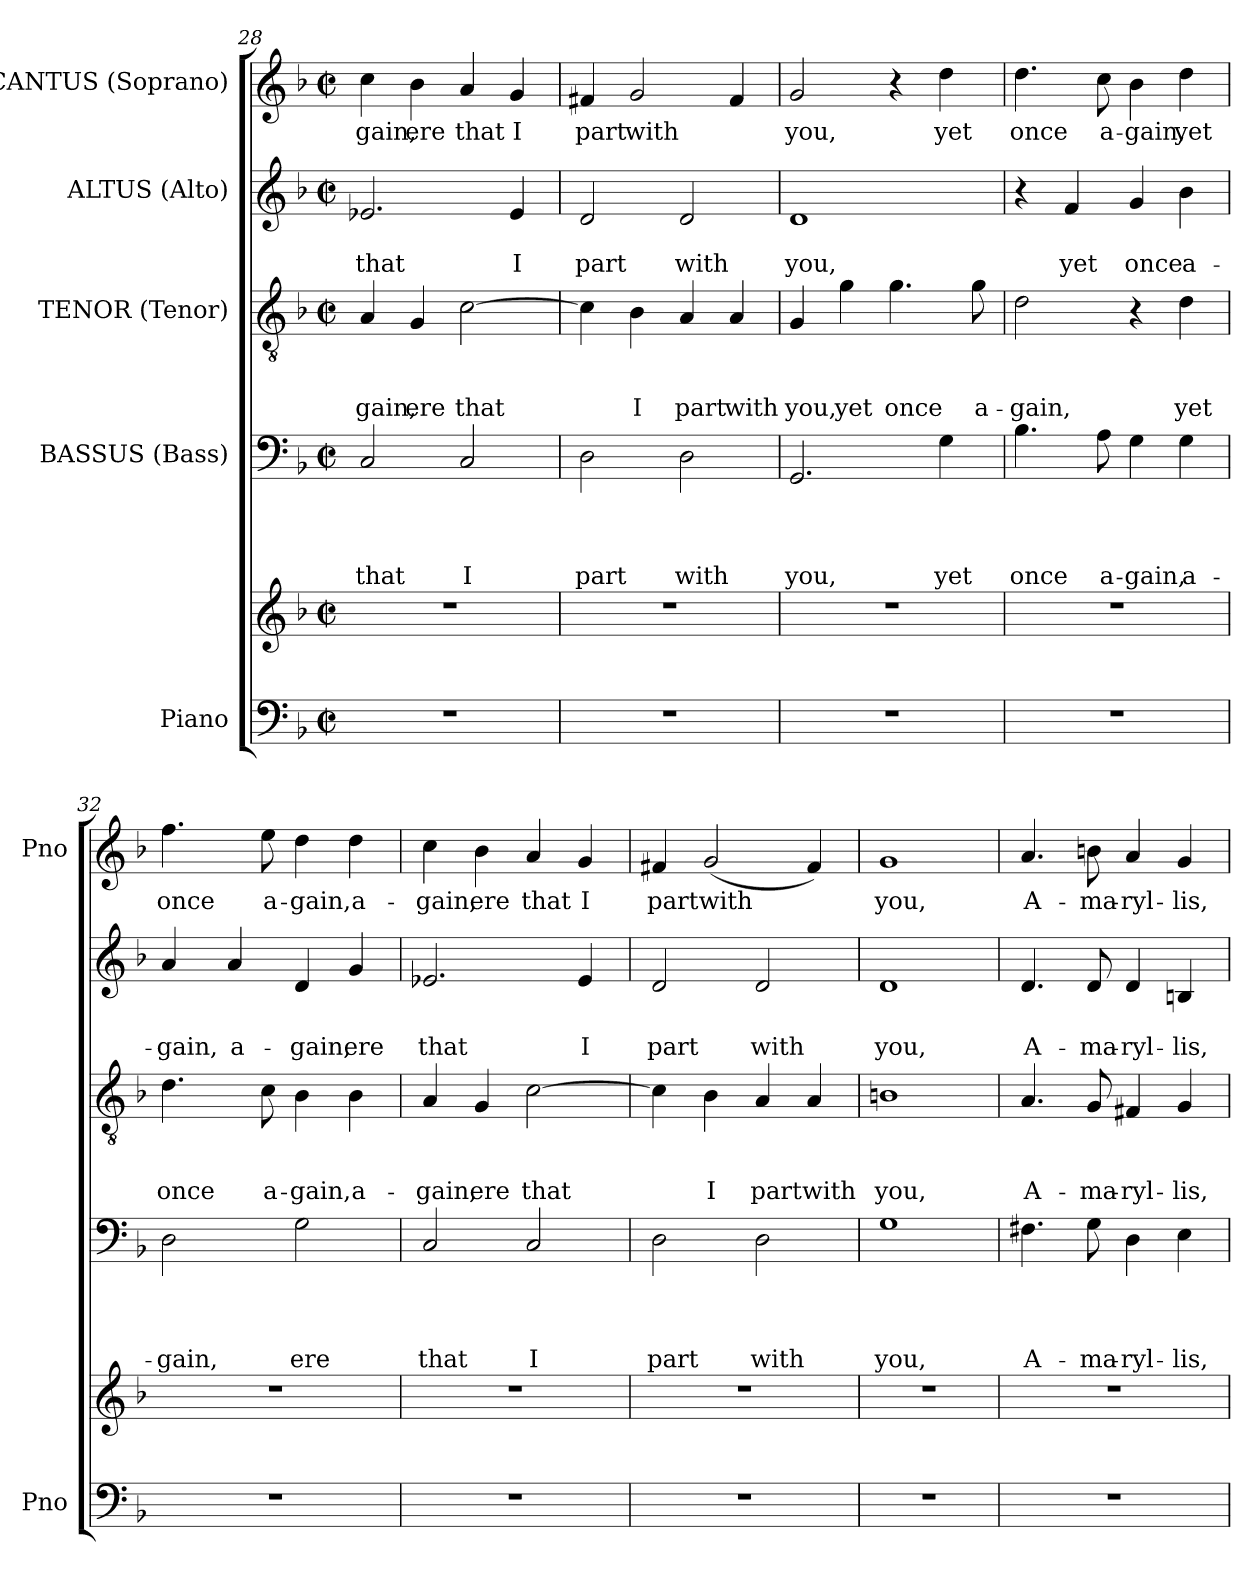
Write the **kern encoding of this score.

**kern	**kern	**kern	**text	**text	**text	**text	**kern	**text	**text	**text	**kern	**text	**text	**kern	**text
*part5	*part5	*part4	*part4	*part4	*part4	*part4	*part3	*part3	*part3	*part3	*part2	*part2	*part2	*part1	*part1
*staff6	*staff5	*staff4	*staff4	*staff4	*staff4	*staff4	*staff3	*staff3	*staff3	*staff3	*staff2	*staff2	*staff2	*staff1	*staff1
*I"Piano	*	*I"BASSUS (Bass)	*	*	*	*	*I"TENOR (Tenor)	*	*	*	*I"ALTUS (Alto)	*	*	*I"CANTUS (Soprano)	*
*I'Pno	*	*	*	*	*	*	*	*	*	*	*	*	*	*I'Pno	*
*clefF4	*clefG2	*clefF4	*	*	*	*	*clefGv2	*	*	*	*clefG2	*	*	*clefG2	*
*k[b-]	*k[b-]	*k[b-]	*	*	*	*	*k[b-]	*	*	*	*k[b-]	*	*	*k[b-]	*
*d:	*d:	*d:	*	*	*	*	*d:	*	*	*	*d:	*	*	*d:	*
*M2/2	*M2/2	*M2/2	*	*	*	*	*M2/2	*	*	*	*M2/2	*	*	*M2/2	*
*met(c|)	*met(c|)	*met(c|)	*	*	*	*	*met(c|)	*	*	*	*met(c|)	*	*	*met(c|)	*
=28	=28	=28	=28	=28	=28	=28	=28	=28	=28	=28	=28	=28	=28	=28	=28
1r	1r	2C/	.	.	.	that	4A/	.	.	-gain,	2.e-X/	.	that	4cc\	-gain,
.	.	.	.	.	.	.	4G/	.	.	ere	.	.	.	4b-\	ere
.	.	2C/	.	.	.	I	[2c\	.	.	that	.	.	.	4a/	that
.	.	.	.	.	.	.	.	.	.	.	4e-/	.	I	4g/	I
!!LO:LB:g=z
=29	=29	=29	=29	=29	=29	=29	=29	=29	=29	=29	=29	=29	=29	=29	=29
1r	1r	2D\	.	.	.	part	4c\]	.	.	.	2d/	.	part	4f#X/	part
.	.	.	.	.	.	.	4B-\	.	.	I	.	.	.	2g/	with
.	.	2D\	.	.	.	with	4A/	.	.	part	2d/	.	with	.	.
.	.	.	.	.	.	.	4A/	.	.	with	.	.	.	4f#/	.
=30	=30	=30	=30	=30	=30	=30	=30	=30	=30	=30	=30	=30	=30	=30	=30
1r	1r	2.GG/	.	.	.	you,	4G/	.	.	you,	1d	.	you,	2g/	you,
.	.	.	.	.	.	.	4g\	.	.	yet	.	.	.	.	.
.	.	.	.	.	.	.	4.g\	.	.	once	.	.	.	4r	.
.	.	4G\	.	.	.	yet	.	.	.	.	.	.	.	4dd\	yet
.	.	.	.	.	.	.	8g\	.	.	a-	.	.	.	.	.
=31	=31	=31	=31	=31	=31	=31	=31	=31	=31	=31	=31	=31	=31	=31	=31
1r	1r	4.B-\	.	.	.	once	2d\	.	.	-gain,	4r	.	.	4.dd\	once
.	.	.	.	.	.	.	.	.	.	.	4f/	.	yet	.	.
.	.	8A\	.	.	.	a-	.	.	.	.	.	.	.	8cc\	a-
.	.	4G\	.	.	.	-gain,	4r	.	.	.	4g/	.	once	4b-\	-gain,
.	.	4G\	.	.	.	a-	4d\	.	.	yet	4b-\	.	a-	4dd\	yet
=32	=32	=32	=32	=32	=32	=32	=32	=32	=32	=32	=32	=32	=32	=32	=32
1r	1r	2D\	.	.	.	-­gain,	4.d\	.	.	once	4a/	.	-­gain,	4.ff\	once
.	.	.	.	.	.	.	.	.	.	.	4a/	.	a-	.	.
.	.	.	.	.	.	.	8c\	.	.	a-	.	.	.	8ee\	a-
.	.	2G\	.	.	.	ere	4B-\	.	.	-gain,	4d/	.	-gain,	4dd\	-gain,
.	.	.	.	.	.	.	4B-\	.	.	a-	4g/	.	ere	4dd\	a-
=33	=33	=33	=33	=33	=33	=33	=33	=33	=33	=33	=33	=33	=33	=33	=33
1r	1r	2C/	.	.	.	that	4A/	.	.	-gain,	2.e-X/	.	that	4cc\	-gain,
.	.	.	.	.	.	.	4G/	.	.	ere	.	.	.	4b-\	ere
.	.	2C/	.	.	.	I	[2c\	.	.	that	.	.	.	4a/	that
.	.	.	.	.	.	.	.	.	.	.	4e-/	.	I	4g/	I
!!LO:PB:g=z
=34	=34	=34	=34	=34	=34	=34	=34	=34	=34	=34	=34	=34	=34	=34	=34
1r	1r	2D\	.	.	.	part	4c\]	.	.	.	2d/	.	part	4f#X/	part
.	.	.	.	.	.	.	4B-\	.	.	I	.	.	.	(2g/	with
.	.	2D\	.	.	.	with	4A/	.	.	part	2d/	.	with	.	.
.	.	.	.	.	.	.	4A/	.	.	with	.	.	.	4f#/)	.
=35	=35	=35	=35	=35	=35	=35	=35	=35	=35	=35	=35	=35	=35	=35	=35
1r	1r	1G	.	.	.	you,	1Bn	.	.	you,	1d	.	you,	1g	you,
=36	=36	=36	=36	=36	=36	=36	=36	=36	=36	=36	=36	=36	=36	=36	=36
1r	1r	4.F#X\	.	.	.	A-	4.A/	.	.	A-	4.d/	.	A-	4.a/	A-
.	.	8G\	.	.	.	-ma-	8G/	.	.	-ma-	8d/	.	-ma-	8bn\	-ma-
.	.	4D\	.	.	.	-ryl-	4F#X/	.	.	-ryl-	4d/	.	-ryl-	4a/	-ryl-
.	.	4E\	.	.	.	-lis,	4G/	.	.	-lis,	4Bn/	.	-lis,	4g/	-lis,
=	=	=	=	=	=	=	=	=	=	=	=	=	=	=	=
*-	*-	*-	*-	*-	*-	*-	*-	*-	*-	*-	*-	*-	*-	*-	*-
